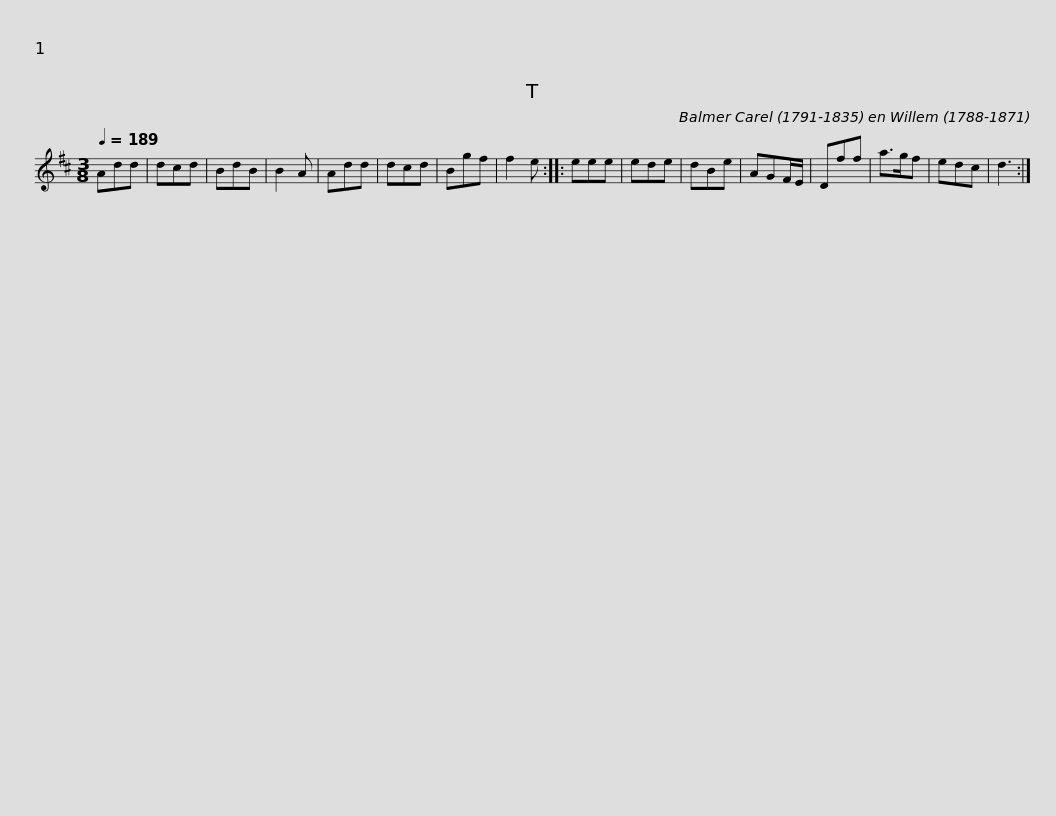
X:1
L:1/8
Q:1/4=189
M:3/8
I:linebreak $
K:D
V:1 treble
V:1
 Add | dcd | BdB | B2 A | Add | %5
 dcd | Bgf | f2 e ::$ eee | ede | %10
 dBe | AGF/E/ | Dff | a>gf | edc | %15
 d3 :| %16
